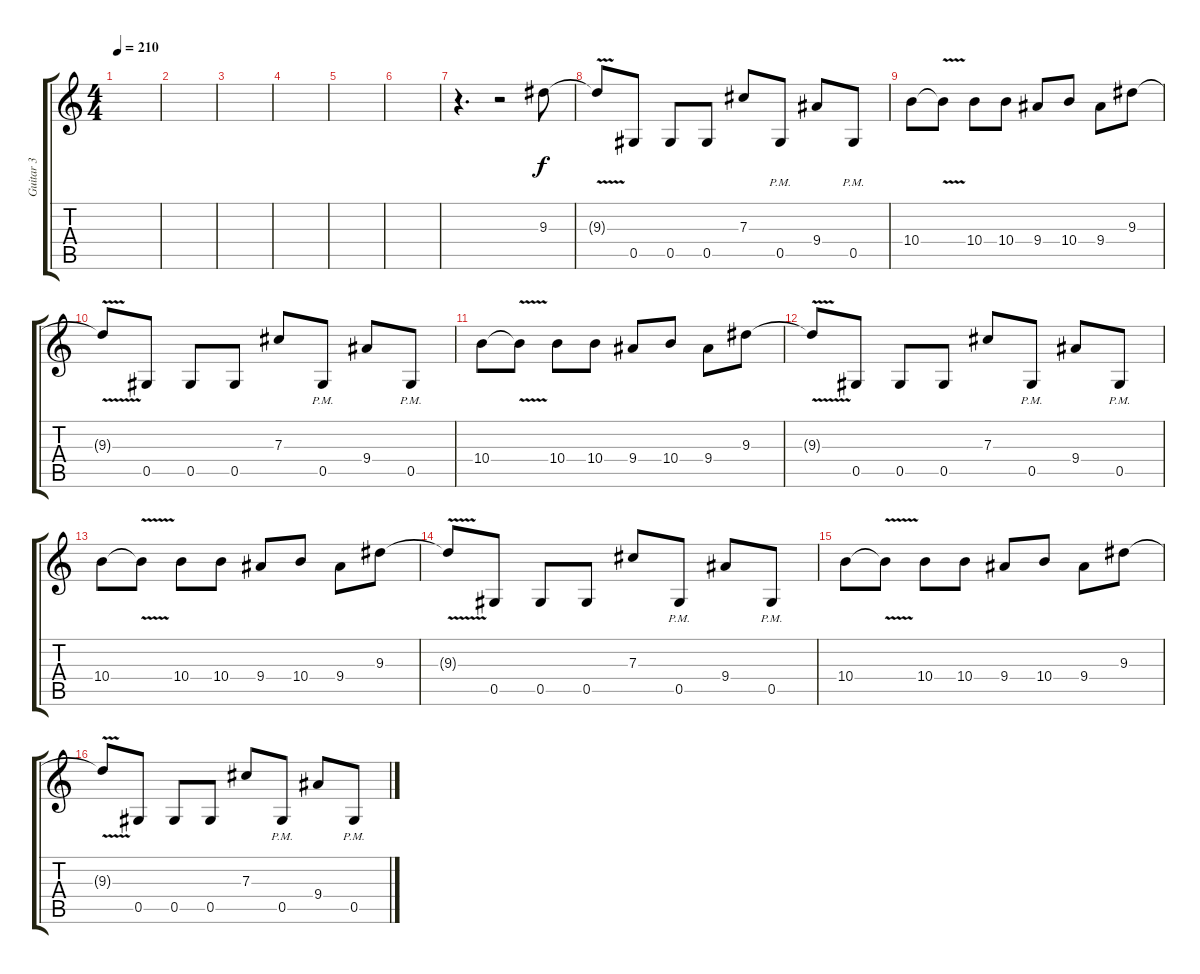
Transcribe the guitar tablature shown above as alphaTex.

\track ("Guitar 3" "Guitar 3") {instrument distortionguitar}
\staff {score tabs}
\tuning (Eb4 Bb3 Gb3 Db3 Ab2 Eb2) {hide}
\ts (4 4)
\tempo 210
\clef g2
\ks c
|
|
|
|
|
|
r.4{d} r.2 9.3.8 |
9.3{v t}.8 0.5.8 0.5.8 0.5.8 7.3.8 0.5{pm}.8 9.4.8 0.5{pm}.8 |
10.4.8 10.4{v t}.8 10.4.8 10.4.8 9.4.8 10.4.8 9.4.8 9.3.8 |
9.3{v t}.8 0.5.8 0.5.8 0.5.8 7.3.8 0.5{pm}.8 9.4.8 0.5{pm}.8 |
10.4.8 10.4{v t}.8 10.4.8 10.4.8 9.4.8 10.4.8 9.4.8 9.3.8 |
9.3{v t}.8 0.5.8 0.5.8 0.5.8 7.3.8 0.5{pm}.8 9.4.8 0.5{pm}.8 |
10.4.8 10.4{v t}.8 10.4.8 10.4.8 9.4.8 10.4.8 9.4.8 9.3.8 |
9.3{v t}.8 0.5.8 0.5.8 0.5.8 7.3.8 0.5{pm}.8 9.4.8 0.5{pm}.8 |
10.4.8 10.4{v t}.8 10.4.8 10.4.8 9.4.8 10.4.8 9.4.8 9.3.8 |
9.3{v t}.8 0.5.8 0.5.8 0.5.8 7.3.8 0.5{pm}.8 9.4.8 0.5{pm}.8
